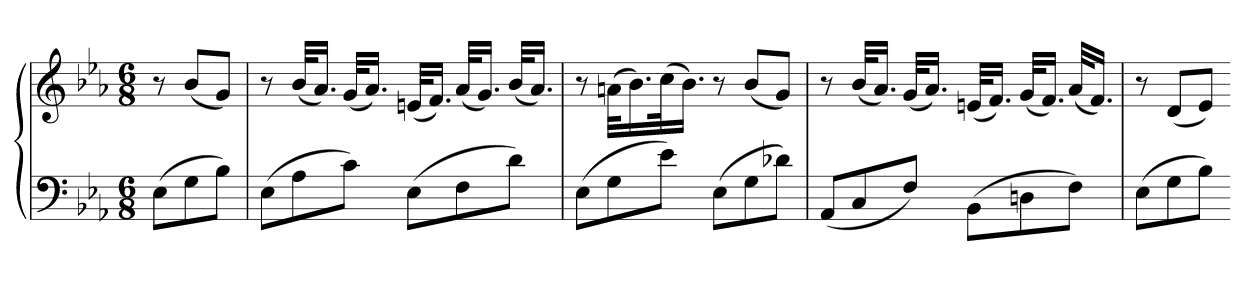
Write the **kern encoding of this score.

**kern	**kern
*part1	*part1
*staff2	*staff1
*clefF4	*clefG2
*k[b-e-a-]	*k[b-e-a-]
*M6/8	*M6/8
=	=
(8E-L	8r
8G	(8b-L
8B-J)	8gJ)
=	=
(8E-L	8r
8A-	(32b-KLL
.	16.a-JJ)
8cJ)	(32gKLL
.	16.a-JJ)
(8E-L	(32enKLL
.	16.fJJ)
8F	(32a-KLL
.	16.gJJ)
8dJ)	(32b-KLL
.	16.a-JJ)
=	=
(8E-L	8r
8G	(32anKLL
.	16.b-)
8e-J)	(32ccK
.	16.b-JJ)
(8E-L	8r
8G	(8b-L
8d-XJ)	8gJ)
=	=
(8AA-L	8r
8C	(32b-KLL
.	16.a-JJ)
8FJ)	(32gKLL
.	16.a-JJ)
(8BB-L	(32enKLL
.	16.fJJ)
8Dn	(32gKLL
.	16.fJJ)
8FJ)	(32a-KLL
.	16.fJJ)
=	=
(8E-L	8r
8G	(8dL
8B-J)	8e-J)
=-	=-
*-	*-
